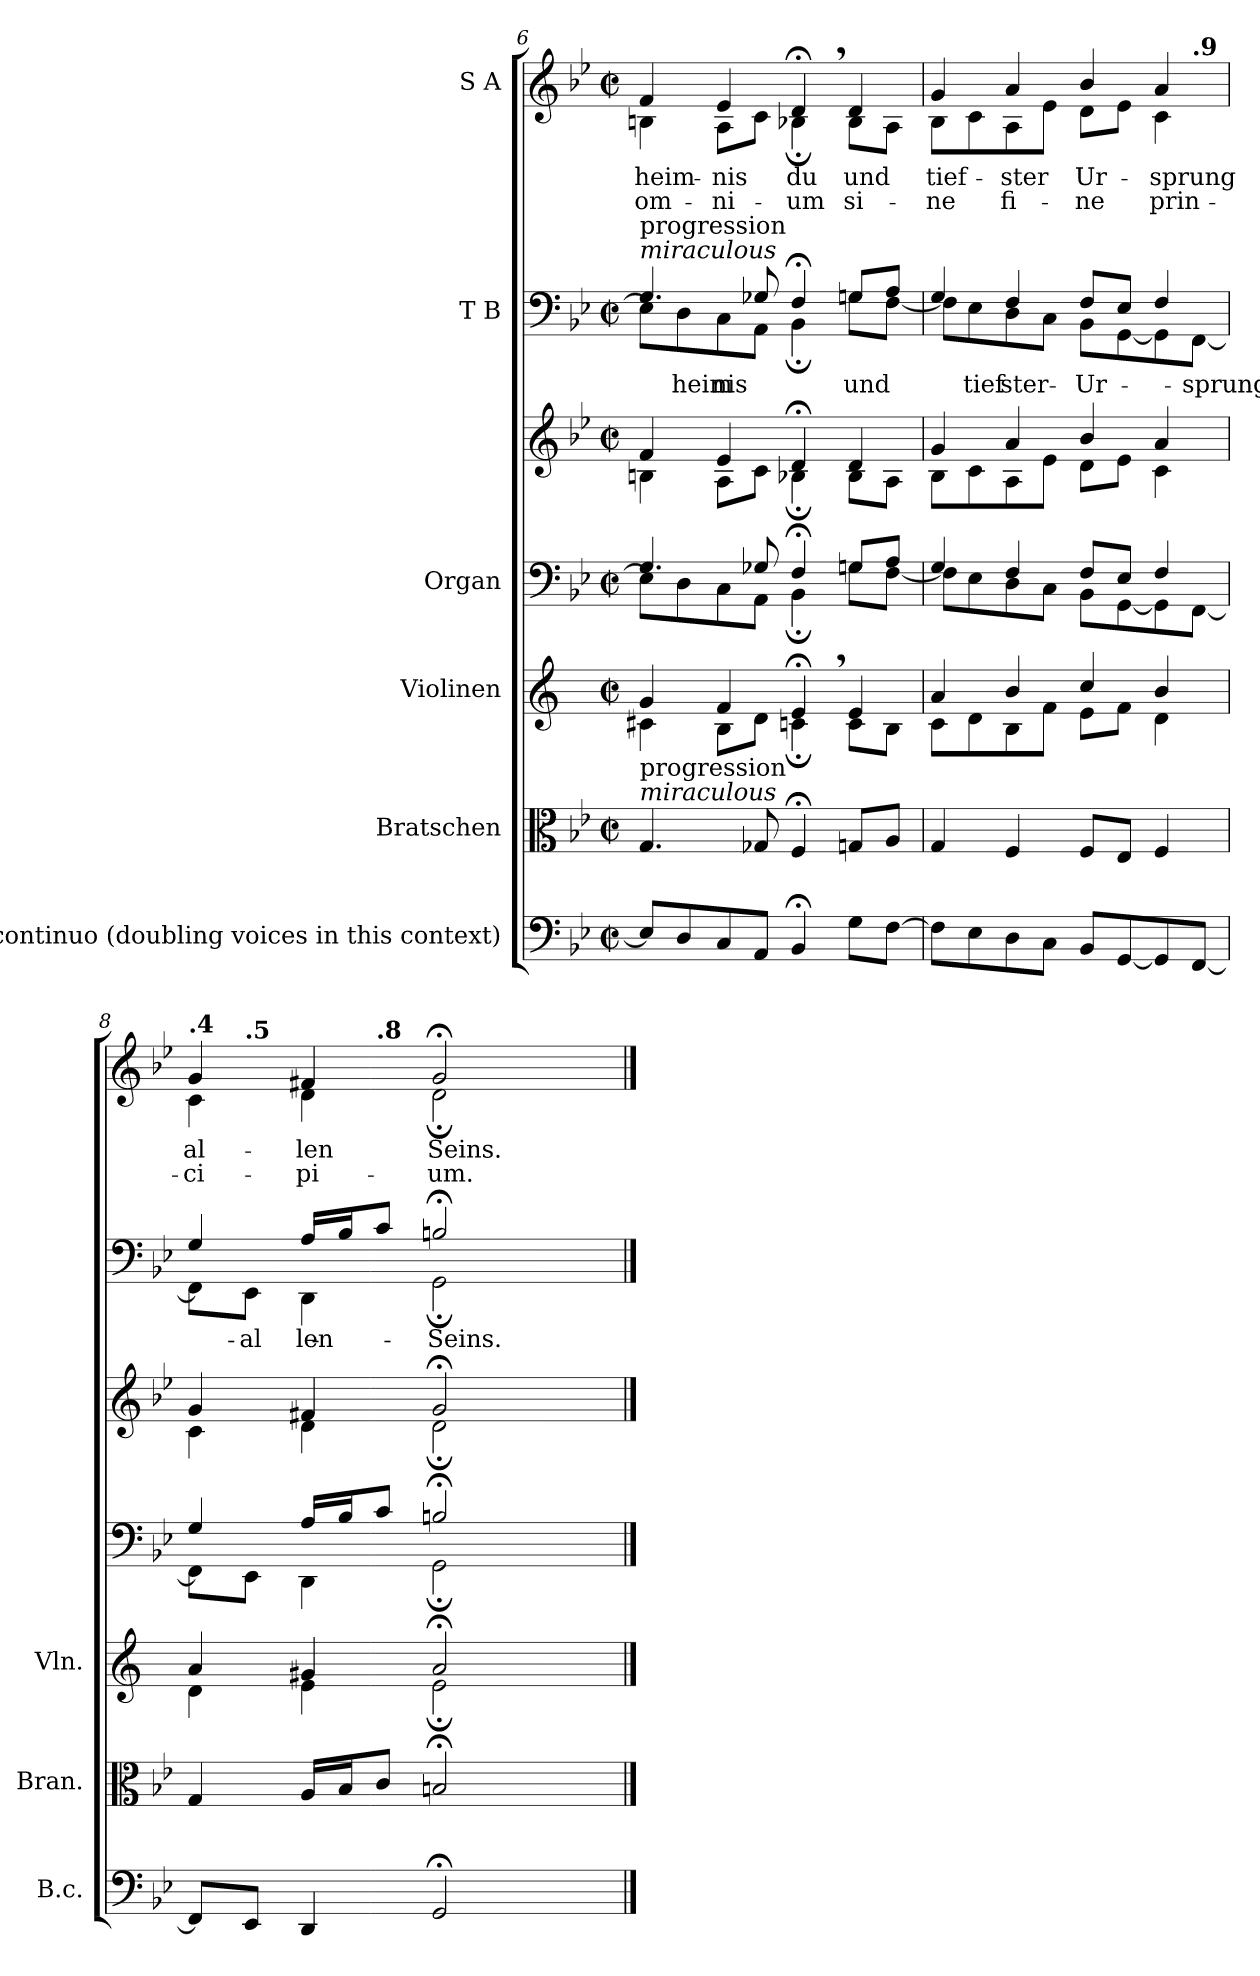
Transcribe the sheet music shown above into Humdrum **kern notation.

**kern	**kern	**kern	**kern	**kern	**kern	**text	**kern	**text	**text
*part6	*part5	*part4	*part3	*part3	*part2	*part2	*part1	*part1	*part1
*staff7	*staff6	*staff5	*staff4	*staff3	*staff2	*staff2	*staff1	*staff1	*staff1
*I"Basso continuo (doubling voices in this context)	*I"Bratschen	*I"Violinen	*I"Organ	*	*I"T B	*	*I"S A	*	*
*I'B.c.	*I'Bran.	*I'Vln.	*	*	*	*	*	*	*
*clefF4	*clefC3	*clefG2	*clefF4	*clefG2	*clefF4	*	*clefG2	*	*
*	*	*ITrd1c2	*	*	*	*	*	*	*
*k[b-e-]	*k[b-e-]	*k[b-e-]	*k[b-e-]	*k[b-e-]	*k[b-e-]	*	*k[b-e-]	*	*
*M2/2	*M2/2	*M2/2	*M2/2	*M2/2	*M2/2	*	*M2/2	*	*
*met(c|)	*met(c|)	*met(c|)	*met(c|)	*met(c|)	*met(c|)	*	*met(c|)	*	*
=6	=6	=6	=6	=6	=6	=6	=6	=6	=6
*	*	*^	*^	*^	*^	*	*	*	*
!	!	!	!	!	!	!	!	!LO:TX:a:i:t=miraculous	!	!	!	!	!
!	!	!	!	!	!	!	!	!LO:TX:a:t=progression	!	!	!	!	!
!	!LO:TX:a:i:t=miraculous	!	!	!	!	!	!	!	!	!	!	!	!
!	!LO:TX:a:t=progression	!	!	!	!	!	!	!	!	!	!	!	!
!	!	!	!	!	!	!	!	!	!	!	!	!LO:LY:b	!LO:LY:b
*	*	*	*	*	*	*	*	*	*	*	*^	*	*
8E-/L]	4.G/	4f/	4Bn\	4.G/	8E-\L]	4f/	4Bn\	4.G/	8E-\L]	.	4f/	4Bn\	-heim-	om-
!	!	!	!	!	!	!	!	!	!	!LO:LY:b	!	!	!	!
8D/	.	.	.	.	8D\	.	.	.	8D\	-heim-	.	.	.	.
!	!	!	!	!	!	!	!	!	!	!LO:LY:b	!	!	!LO:LY:b	!LO:LY:b
8C/	.	4e-/	8A\L	.	8C\	4e-/	8A\L	.	8C\	-nis	4e-/	8A\L	-nis	-ni-
8AA/J	8G-X/	.	8c\J	8G-X/	8AA\J	.	8c\J	8G-X/	8AA\J	.	.	8c\J	.	.
!	!	!	!	!	!	!	!	!	!	!	!	!	!LO:LY:b	!LO:LY:b
4BB-;</	4F;</	4d;<,/	4B-X;\	4F;</	4BB-;\	4d;</	4B-X;\	4F;</	4BB-;\	.	4d;<,/	4B-X;\	du	-um
!	!	!	!	!	!	!	!	!	!	!LO:LY:b	!	!	!LO:LY:b	!LO:LY:b
8G\L	8Gn/L	4d/	8B-\L	8Gn/L	8G\L	4d/	8B-\L	8Gn/L	8G\L	und	4d/	8B-\L	und	si-
[8F\J	8A/J	.	8A\J	8A/J	[8F\J	.	8A\J	8A/J	[8F\J	.	.	8A\J	.	.
!!LO:LB:g=z
=7	=7	=7	=7	=7	=7	=7	=7	=7	=7	=7	=7	=7	=7	=7
!	!	!	!	!	!	!	!	!	!	!	!	!	!LO:LY:b	!LO:LY:b
*	*	*	*	*	*	*	*	*	*	*	*	*^	*	*
8F\L]	4G/	4g/	8B-\L	4G/	8F\L]	4g/	8B-\L	4G/	8F\L]	.	4g/	8B-\L	2..ryy	tief-	-ne
!	!	!	!	!	!	!	!	!	!	!LO:LY:b	!	!	!	!	!
8E-\	.	.	8c\	.	8E-\	.	8c\	.	8E-\	tief-	.	8c\	.	.	.
!	!	!	!	!	!	!	!	!	!	!LO:LY:b	!	!	!	!LO:LY:b	!LO:LY:b
8D\	4F/	4a/	8A\	4F/	8D\	4a/	8A\	4F/	8D\	-ster	4a/	8A\	.	-ster	fi-
8C\J	.	.	8e-\J	.	8C\J	.	8e-\J	.	8C\J	.	.	8e-\J	.	.	.
!	!	!	!	!	!	!	!	!	!	!LO:LY:b	!	!	!	!LO:LY:b	!LO:LY:b
8BB-/L	8F/L	4b-/	8d\L	8F/L	8BB-\L	4b-/	8d\L	8F/L	8BB-\L	Ur-	4b-/	8d\L	.	Ur-	-ne
[8GG/	8E-/J	.	8e-\J	8E-/J	[8GG\	.	8e-\J	8E-/J	[8GG\	.	.	8e-\J	.	.	.
!	!	!	!	!	!	!	!	!	!	!	!	!	!	!LO:LY:b	!LO:LY:b
8GG/]	4F/	4a/	4c\	4F/	8GG\]	4a/	4c\	4F/	8GG\]	.	4a/	4c\	.	-sprung	prin-
*	*	*	*	*	*	*	*	*	*	*	*MM62	*	*	*	*
!	!	!	!	!	!	!	!	!	!	!	!	!	!LO:TX:a:B:t=.9	!	!
!	!	!	!	!	!	!	!	!	!	!LO:LY:b	!	!	!	!	!
[8FF/J	.	.	.	.	[8FF\J	.	.	.	[8FF\J	-sprung	.	.	8ryy	.	.
*	*	*	*	*	*	*	*	*	*	*	*v	*v	*v	*	*
=8	=8	=8	=8	=8	=8	=8	=8	=8	=8	=8	=8	=8	=8
*	*	*	*	*	*	*	*	*	*	*	*MM62	*	*
*	*	*	*	*	*	*	*	*	*	*	*^	*	*
*	*	*	*	*	*	*	*	*	*	*	*	*^	*	*
!	!	!	!	!	!	!	!	!	!	!	!LO:TX:a:B:t=.4	!	!	!	!
!	!	!	!	!	!	!	!	!	!	!	!	!	!	!LO:LY:b	!LO:LY:b
*	*	*	*	*	*	*	*	*	*	*	*	*^	*^	*	*
*	*	*	*	*	*	*	*	*	*	*	*	*	*	*	*	*	*
8FF/L]	4G/	4g/	4c\	4G/	8FF\L]	4g/	4c\	4G/	8FF\L]	.	4g/	4c\	8ryy	4.ryy	4ryy	al-	-ci-
*	*	*	*	*	*	*	*	*	*	*	*MM60	*	*	*	*	*	*
!	!	!	!	!	!	!	!	!	!	!	!	!	!LO:TX:a:B:t=.5	!	!	!	!
!	!	!	!	!	!	!	!	!	!	!LO:LY:b	!	!	!	!	!	!	!
8EE-/J	.	.	.	.	8EE-\J	.	.	.	8EE-\J	al-	.	.	2..ryy	.	.	.	.
*	*	*	*	*	*	*	*	*	*	*	*MM58	*	*	*	*	*	*
!	!	!	!	!	!	!	!	!	!	!LO:LY:b	!	!	!	!	!	!LO:LY:b	!LO:LY:b
4DD/	16A/LL	4f#X/	4d\	16A/LL	4DD\	4f#X/	4d\	16A/LL	4DD\	-len	4f#X/	4d\	.	.	16ryy	-len	-pi-
*	*	*	*	*	*	*	*	*	*	*	*MM56	*	*	*	*	*	*
.	16B-/J	.	.	16B-/J	.	.	.	16B-/J	.	.	.	.	.	.	2ryy	.	.
*	*	*	*	*	*	*	*	*	*	*	*MM52	*	*	*	*	*	*
!	!	!	!	!	!	!	!	!	!	!	!	!	!	!LO:TX:a:B:t=.8	!	!	!
.	8c/J	.	.	8c/J	.	.	.	8c/J	.	.	.	.	.	2ryy	.	.	.
*	*	*	*	*	*	*	*	*	*	*	*MM48	*	*	*	*	*	*
!	!	!	!	!	!	!	!	!	!	!LO:LY:b	!	!	!	!	!	!LO:LY:b	!LO:LY:b
2GG;</	2Bn;</	2g;</	2d;\	2Bn;</	2GG;\	2g;</	2d;\	2Bn;</	2GG;\	Seins.	2g;</	2d;\	.	.	.	Seins.	-um.
.	.	.	.	.	.	.	.	.	.	.	.	.	.	.	8.ryy	.	.
.	.	.	.	.	.	.	.	.	.	.	.	.	.	8ryy	.	.	.
*	*	*v	*v	*	*	*	*	*v	*v	*	*v	*v	*v	*v	*v	*	*
*	*	*	*v	*v	*	*	*	*	*	*	*
*	*	*	*	*v	*v	*	*	*	*	*
==	==	==	==	==	==	==	==	==	==
*-	*-	*-	*-	*-	*-	*-	*-	*-	*-
